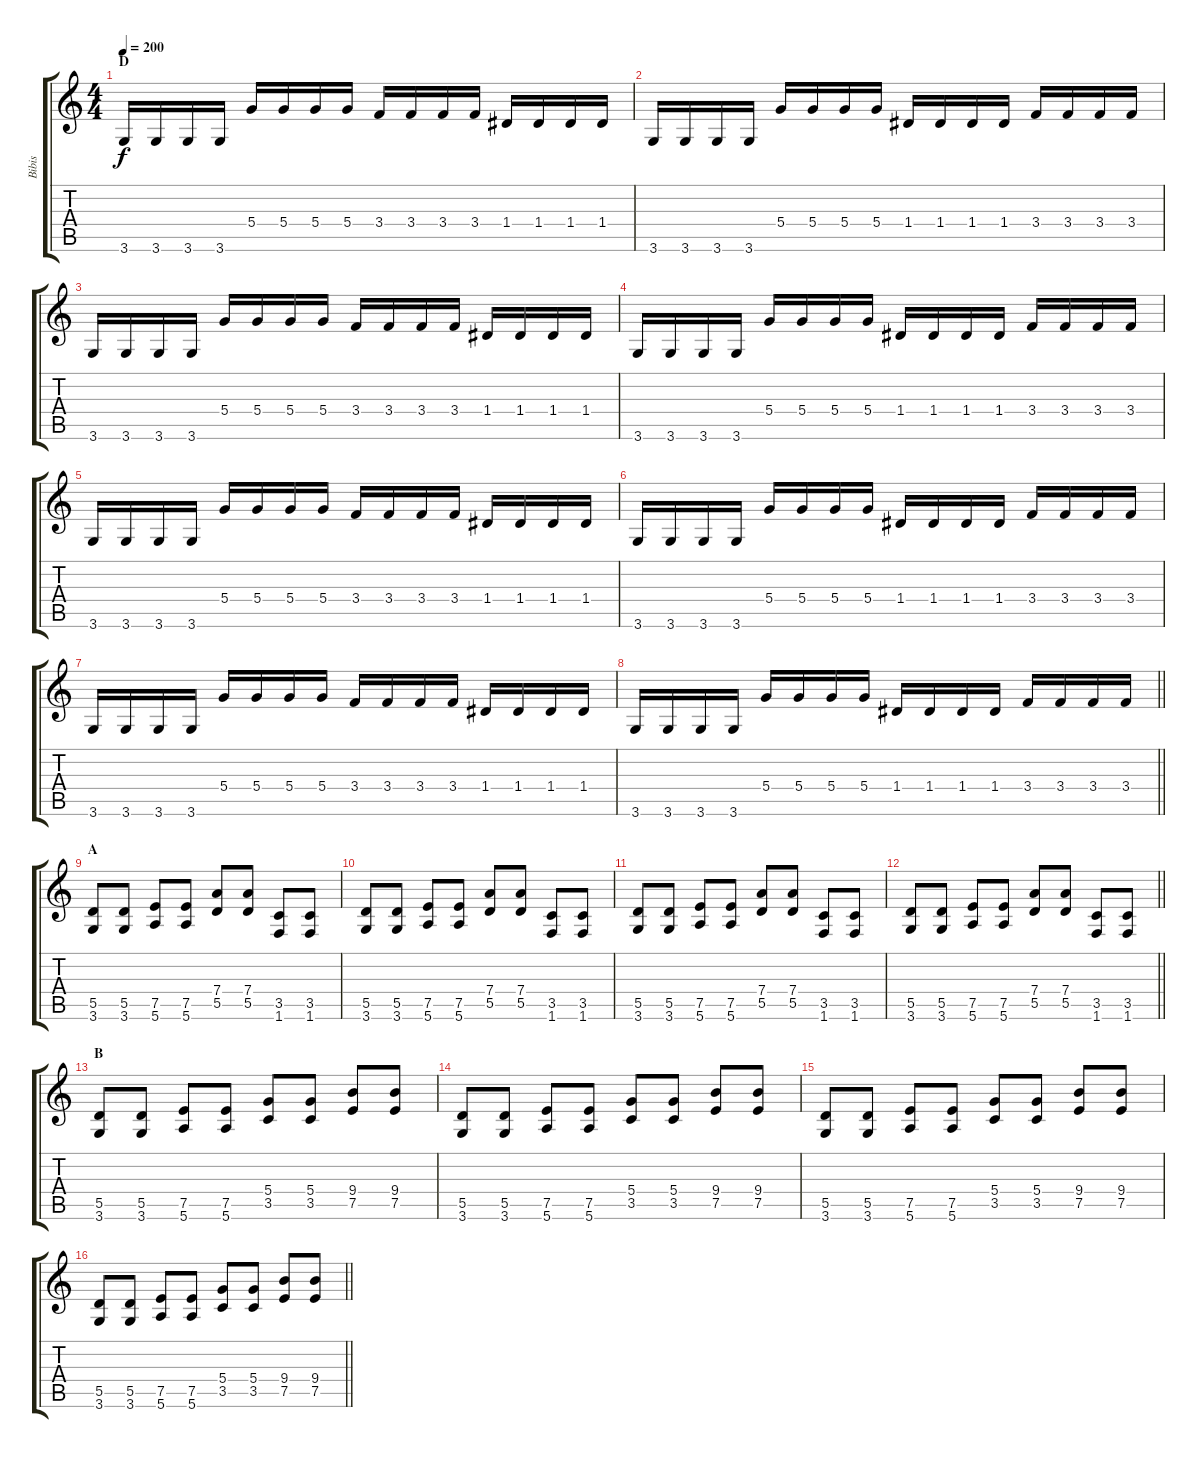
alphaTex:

\track ("Bibis" "Bibis") {instrument overdrivenguitar}
\staff {score tabs}
\tuning (E4 B3 G3 D3 A2 E2) {hide}
\ts (4 4)
\section ("" "D")
\tempo 200
\clef g2
\ks c
3.6.16{dy f} 3.6.16 3.6.16 3.6.16 5.4.16 5.4.16 5.4.16 5.4.16 3.4.16 3.4.16 3.4.16 3.4.16 1.4.16 1.4.16 1.4.16 1.4.16 |
3.6.16 3.6.16 3.6.16 3.6.16 5.4.16 5.4.16 5.4.16 5.4.16 1.4.16 1.4.16 1.4.16 1.4.16 3.4.16 3.4.16 3.4.16 3.4.16 |
3.6.16 3.6.16 3.6.16 3.6.16 5.4.16 5.4.16 5.4.16 5.4.16 3.4.16 3.4.16 3.4.16 3.4.16 1.4.16 1.4.16 1.4.16 1.4.16 |
3.6.16 3.6.16 3.6.16 3.6.16 5.4.16 5.4.16 5.4.16 5.4.16 1.4.16 1.4.16 1.4.16 1.4.16 3.4.16 3.4.16 3.4.16 3.4.16 |
3.6.16 3.6.16 3.6.16 3.6.16 5.4.16 5.4.16 5.4.16 5.4.16 3.4.16 3.4.16 3.4.16 3.4.16 1.4.16 1.4.16 1.4.16 1.4.16 |
3.6.16 3.6.16 3.6.16 3.6.16 5.4.16 5.4.16 5.4.16 5.4.16 1.4.16 1.4.16 1.4.16 1.4.16 3.4.16 3.4.16 3.4.16 3.4.16 |
3.6.16 3.6.16 3.6.16 3.6.16 5.4.16 5.4.16 5.4.16 5.4.16 3.4.16 3.4.16 3.4.16 3.4.16 1.4.16 1.4.16 1.4.16 1.4.16 |
\barLineRight lightlight
3.6.16 3.6.16 3.6.16 3.6.16 5.4.16 5.4.16 5.4.16 5.4.16 1.4.16 1.4.16 1.4.16 1.4.16 3.4.16 3.4.16 3.4.16 3.4.16 |
\section ("" "A")
(5.5 3.6).8 (5.5 3.6).8 (7.5 5.6).8 (7.5 5.6).8 (7.4 5.5).8 (7.4 5.5).8 (3.5 1.6).8 (3.5 1.6).8 |
(5.5 3.6).8 (5.5 3.6).8 (7.5 5.6).8 (7.5 5.6).8 (7.4 5.5).8 (7.4 5.5).8 (3.5 1.6).8 (3.5 1.6).8 |
(5.5 3.6).8 (5.5 3.6).8 (7.5 5.6).8 (7.5 5.6).8 (7.4 5.5).8 (7.4 5.5).8 (3.5 1.6).8 (3.5 1.6).8 |
\barLineRight lightlight
(5.5 3.6).8 (5.5 3.6).8 (7.5 5.6).8 (7.5 5.6).8 (7.4 5.5).8 (7.4 5.5).8 (3.5 1.6).8 (3.5 1.6).8 |
\section ("" "B")
(5.5 3.6).8 (5.5 3.6).8 (7.5 5.6).8 (7.5 5.6).8 (5.4 3.5).8 (5.4 3.5).8 (9.4 7.5).8 (9.4 7.5).8 |
(5.5 3.6).8 (5.5 3.6).8 (7.5 5.6).8 (7.5 5.6).8 (5.4 3.5).8 (5.4 3.5).8 (9.4 7.5).8 (9.4 7.5).8 |
(5.5 3.6).8 (5.5 3.6).8 (7.5 5.6).8 (7.5 5.6).8 (5.4 3.5).8 (5.4 3.5).8 (9.4 7.5).8 (9.4 7.5).8 |
\barLineRight lightlight
(5.5 3.6).8 (5.5 3.6).8 (7.5 5.6).8 (7.5 5.6).8 (5.4 3.5).8 (5.4 3.5).8 (9.4 7.5).8 (9.4 7.5).8
